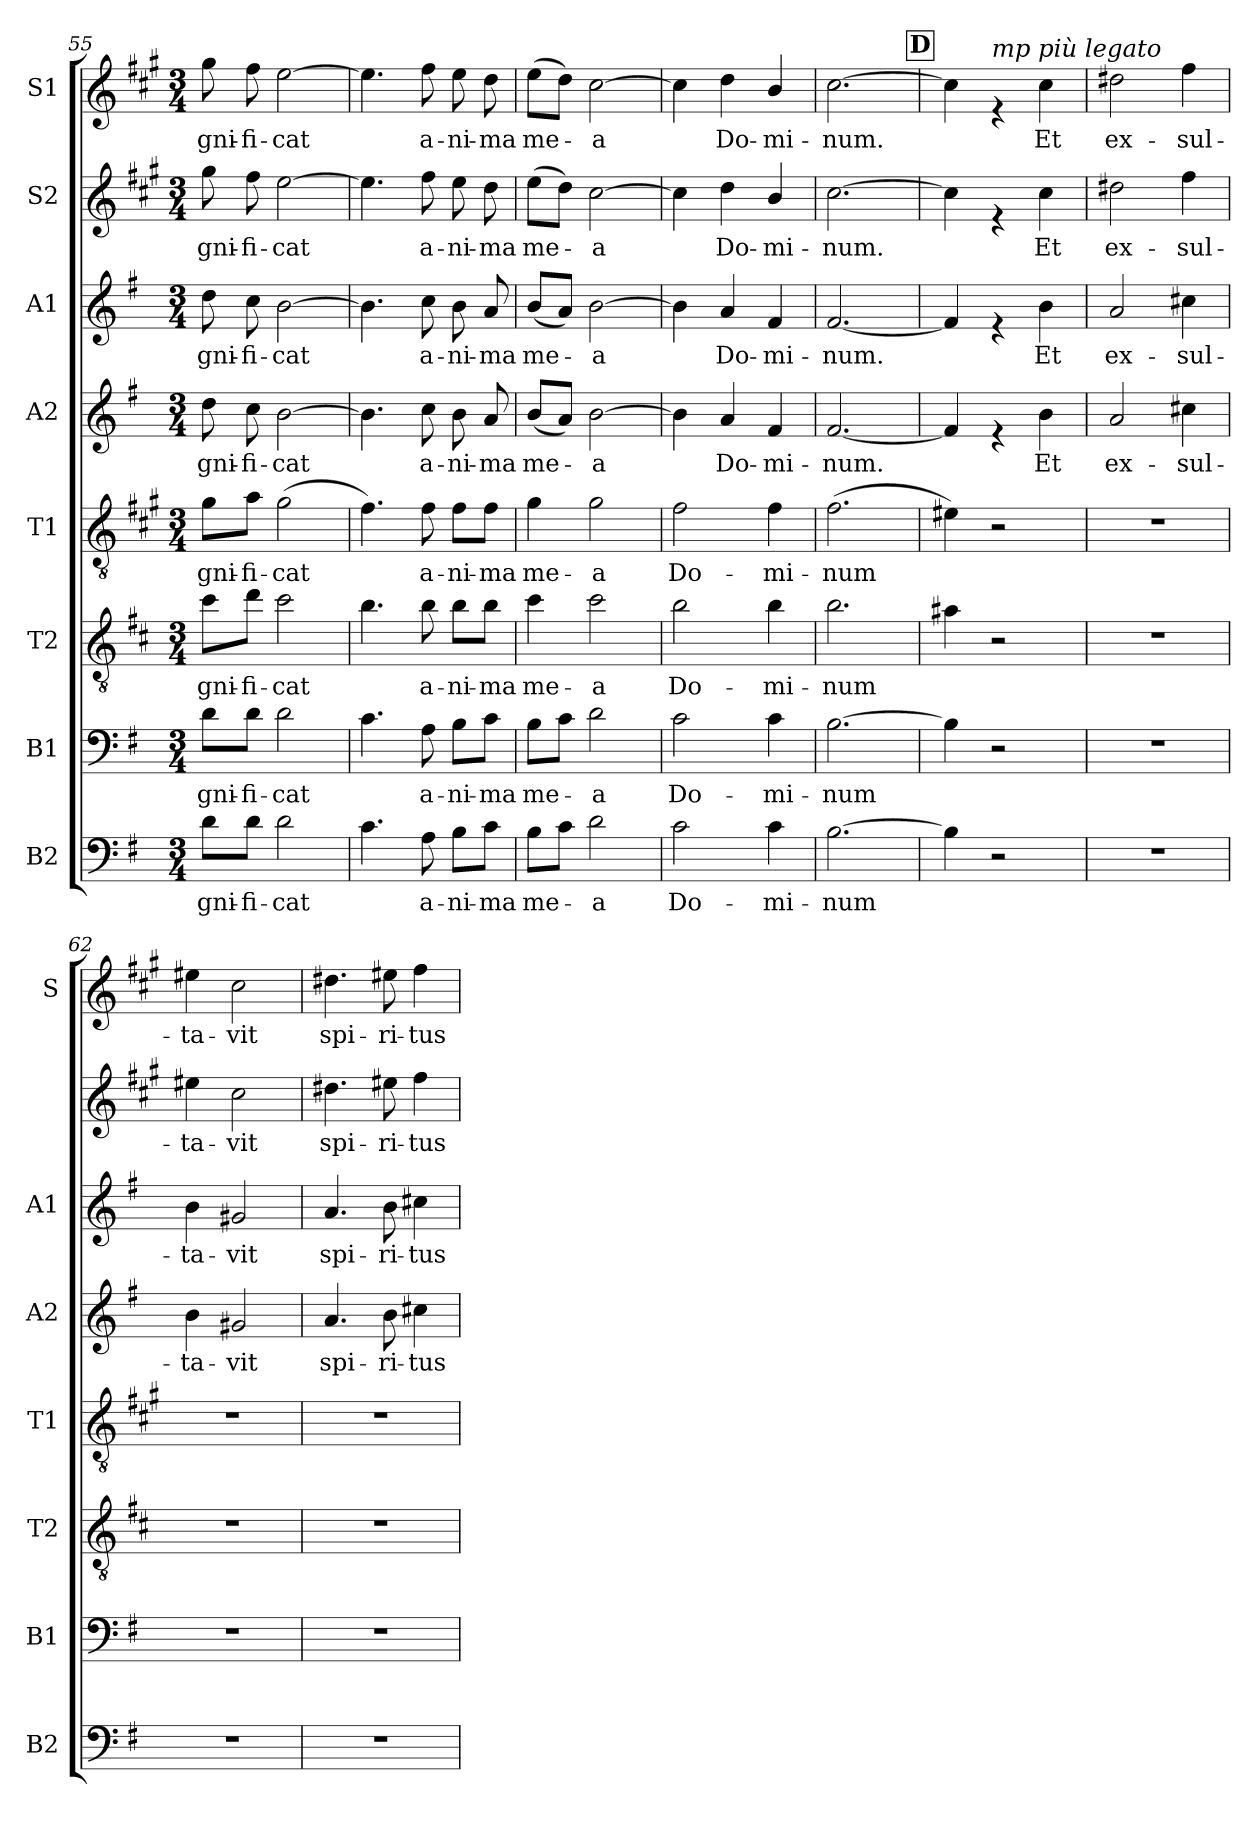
**kern	**text	**kern	**text	**kern	**text	**kern	**text	**kern	**text	**kern	**text	**kern	**text	**kern	**text
*part8	*part8	*part7	*part7	*part6	*part6	*part5	*part5	*part4	*part4	*part3	*part3	*part2	*part2	*part1	*part1
*staff8	*staff8	*staff7	*staff7	*staff6	*staff6	*staff5	*staff5	*staff4	*staff4	*staff3	*staff3	*staff2	*staff2	*staff1	*staff1
*I"B2	*	*I"B1	*	*I"T2	*	*I"T1	*	*I"A2	*	*I"A1	*	*I"S2	*	*I"S1	*
*I'B2	*	*I'B1	*	*I'T2	*	*I'T1	*	*I'A2	*	*I'A1	*	*	*	*I'S	*
*clefF4	*	*clefF4	*	*clefGv2	*	*clefGv2	*	*clefG2	*	*clefG2	*	*clefG2	*	*clefG2	*
*	*	*	*	*ITrd4c7	*	*ITrd1c2	*	*	*	*	*	*ITrd1c2	*	*ITrd1c2	*
*k[f#]	*	*k[f#]	*	*k[f#]	*	*k[f#]	*	*k[f#]	*	*k[f#]	*	*k[f#]	*	*k[f#]	*
*M3/4	*	*M3/4	*	*M3/4	*	*M3/4	*	*M3/4	*	*M3/4	*	*M3/4	*	*M3/4	*
=55	=55	=55	=55	=55	=55	=55	=55	=55	=55	=55	=55	=55	=55	=55	=55
8d\L	-gni-	8d\L	-gni-	8f#\L	-gni-	8f#\L	-gni-	8dd\	-gni-	8dd\	-gni-	8ff#\	-gni-	8ff#\	-gni-
8d\J	-fi-	8d\J	-fi-	8g\J	-fi-	8g\J	-fi-	8cc\	-fi-	8cc\	-fi-	8ee\	-fi-	8ee\	-fi-
2d\	-cat	2d\	-cat	2f#\	-cat	(>2f#\	-cat	[2b\	-cat	[2b\	-cat	[2dd\	-cat	[2dd\	-cat
=56	=56	=56	=56	=56	=56	=56	=56	=56	=56	=56	=56	=56	=56	=56	=56
4.c\	.	4.c\	.	4.e\	.	4.e\)	.	4.b\]	.	4.b\]	.	4.dd\]	.	4.dd\]	.
8A\	a-	8A\	a-	8e\	a-	8e\	a-	8cc\	a-	8cc\	a-	8ee\	a-	8ee\	a-
8B\L	-ni-	8B\L	-ni-	8e\L	-ni-	8e\L	-ni-	8b\	-ni-	8b\	-ni-	8dd\	-ni-	8dd\	-ni-
8c\J	-ma	8c\J	-ma	8e\J	-ma	8e\J	-ma	8a/	-ma	8a/	-ma	8cc\	-ma	8cc\	-ma
=57	=57	=57	=57	=57	=57	=57	=57	=57	=57	=57	=57	=57	=57	=57	=57
8B\L	me-	8B\L	me-	4f#\	me-	4f#\	me-	(8b/L	me-	(8b/L	me-	(>8dd\L	me-	(>8dd\L	me-
8c\J	.	8c\J	.	.	.	.	.	8a/J)	.	8a/J)	.	8cc\J)	.	8cc\J)	.
2d\	-a	2d\	-a	2f#\	-a	2f#\	-a	[2b\	-a	[2b\	-a	[2b\	-a	[2b\	-a
=58	=58	=58	=58	=58	=58	=58	=58	=58	=58	=58	=58	=58	=58	=58	=58
2c\	Do-	2c\	Do-	2e\	Do-	2e\	Do-	4b\]	.	4b\]	.	4b\]	.	4b\]	.
.	.	.	.	.	.	.	.	4a/	Do-	4a/	Do-	4cc\	Do-	4cc\	Do-
4c\	-mi-	4c\	-mi-	4e\	-mi-	4e\	-mi-	4f#/	-mi-	4f#/	-mi-	4a/	-mi-	4a/	-mi-
=59	=59	=59	=59	=59	=59	=59	=59	=59	=59	=59	=59	=59	=59	=59	=59
[2.B\	-num	[2.B\	-num	2.e\	-num	(>2.e\	-num	[2.f#/	-num.	[2.f#/	-num.	[2.b\	-num.	[2.b\	-num.
!!LO:PB:g=z
!!LO:REH:place=s1:a:fs=14:t=D
=60	=60	=60	=60	=60	=60	=60	=60	=60	=60	=60	=60	=60	=60	=60	=60
4B\]	.	4B\]	.	4d#X\	.	4d#X\)	.	4f#/]	.	4f#/]	.	4b\]	.	4b\]	.
!	!	!	!	!	!	!	!	!	!	!	!	!	!	!LO:TX:a:i:t=mp più legato	!
2r	.	2r	.	2r	.	2r	.	4re	.	4re	.	4re	.	4re	.
.	.	.	.	.	.	.	.	4b\	Et	4b\	Et	4b\	Et	4b\	Et
=61	=61	=61	=61	=61	=61	=61	=61	=61	=61	=61	=61	=61	=61	=61	=61
2.r	.	2.r	.	2.r	.	2.r	.	2a/	ex-	2a/	ex-	2cc#X\	ex-	2cc#X\	ex-
.	.	.	.	.	.	.	.	4cc#X\	-sul-	4cc#X\	-sul-	4ee\	-sul-	4ee\	-sul-
=62	=62	=62	=62	=62	=62	=62	=62	=62	=62	=62	=62	=62	=62	=62	=62
2.r	.	2.r	.	2.r	.	2.r	.	4b\	-ta-	4b\	-ta-	4dd#X\	-ta-	4dd#X\	-ta-
.	.	.	.	.	.	.	.	2g#X/	-vit	2g#X/	-vit	2b\	-vit	2b\	-vit
=63	=63	=63	=63	=63	=63	=63	=63	=63	=63	=63	=63	=63	=63	=63	=63
2.r	.	2.r	.	2.r	.	2.r	.	4.a/	spi-	4.a/	spi-	4.cc#X\	spi-	4.cc#X\	spi-
.	.	.	.	.	.	.	.	8b\	-ri-	8b\	-ri-	8dd#X\	-ri-	8dd#X\	-ri-
.	.	.	.	.	.	.	.	4cc#X\	-tus	4cc#X\	-tus	4ee\	-tus	4ee\	-tus
=	=	=	=	=	=	=	=	=	=	=	=	=	=	=	=
*-	*-	*-	*-	*-	*-	*-	*-	*-	*-	*-	*-	*-	*-	*-	*-
